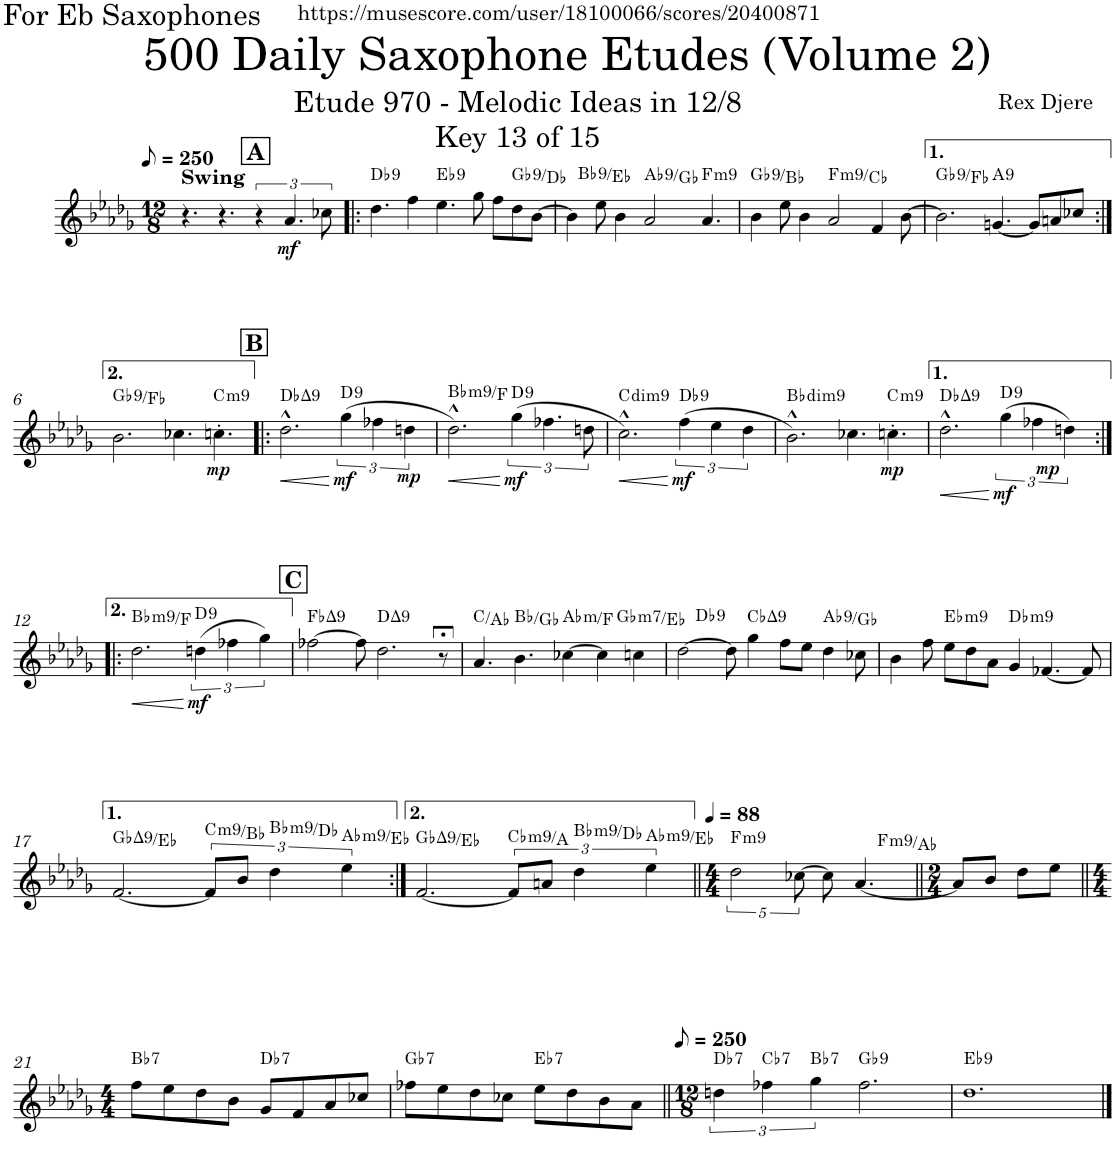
**kern	**dynam	**harte
*part1	*part1	*part1
*staff1	*staff1	*
*I"Alto Saxophone	*	*
*I'A. Sax.	*	*
*clefG2	*	*
*Trd5c9	*	*
*k[b-e-a-d-g-]	*	*
*M12/8	*	*
*MM125	*	*
!!LO:REH:place=s1:a:B:cj:fs=14:t=A:qo=3
=1	=1	=1
!LO:TX:a:B:t=Swing	!	!
4.r	.	.
4.r	.	.
4r	.	.
!	!LO:DY:b	!
4.a-/	mf	.
8cc-X\	.	.
=2!|:	=2!|:	=2!|:
!	!	!LO:H:kt=9
4.dd-\	.	Db:9
4ff\	.	.
!	!	!LO:H:kt=9
4.ee-\	.	Eb:9
8gg-\	.	.
8ff\L	.	.
!	!	!LO:H:kt=9
8dd-\	.	Gb:9/5
[8b-\J	.	.
=3	=3	=3
!	!	!LO:H:kt=9
4b-\]	.	Bb:9/4
8ee-\	.	.
4b-\	.	.
!	!	!LO:H:kt=9
2a-/	.	Ab:9/b7
!	!	!LO:H:kt=m9
4.a-/	.	F:min9
=4	=4	=4
!	!	!LO:H:kt=9
4b-\	.	Gb:9/3
8ee-\	.	.
4b-\	.	.
!	!	!LO:H:kt=m9
2a-/	.	F:min9/b5
4f/	.	.
[8b-\	.	.
=5	=5	=5
!	!	!LO:H:kt=9
2.b-\]	.	Gb:9/b7
!	!	!LO:H:kt=9
[4.gn/	.	A:9
8g/L]	.	.
8an/	.	.
8cc-X/J	.	.
!!LO:LB:g=z
=6:|!	=6:|!	=6:|!
!	!	!LO:H:kt=9
2.b-\	.	Gb:9/b7
4.cc-X\	.	.
!	!LO:DY:b	!LO:H:kt=m9
4.ccn'\	mp	C:min9
!!LO:REH:place=s1:a:B:cj:fs=14:t=B
=7!|:	=7!|:	=7!|:
!	!LO:HP:b	!LO:H:kt=9
2.dd-^^\	<	Db:maj9
!	!LO:DY:n=1:b	!LO:H:kt=9
(4gg-\	[ mf	D:9
4ff-X\	.	.
!	!LO:DY:n=2:b	!
4ddn\	mp	.
=8	=8	=8
!	!LO:HP:b	!LO:H:kt=m9
2.dd-^^\)	<	Bb:min9/5
!	!LO:DY:n=1:b	!LO:H:kt=9
(4gg-\	[ mf	D:9
4.ff-X\	.	.
8ddn\	.	.
=9	=9	=9
!	!LO:HP:b	!LO:H:kt=dim7
2.cc^^\)	<	C:dim7(9)
!	!LO:DY:n=1:b	!LO:H:kt=9
(4ff\	[ mf	Db:9
4ee-\	.	.
4dd-\	.	.
=10	=10	=10
!	!	!LO:H:kt=dim7
2.b-^^\)	.	Bb:dim7(9)
4.cc-X\	.	.
!	!LO:DY:b	!LO:H:kt=m9
4.ccn'\	mp	C:min9
=11	=11	=11
!	!LO:HP:b	!LO:H:kt=9
2.dd-^^\	<	Db:maj9
!	!LO:DY:n=1:b	!LO:H:kt=9
(4gg-\	[ mf	D:9
!	!LO:DY:n=2:b	!
4ff-X\	mp	.
4ddn\)	.	.
!!LO:LB:g=z
=12:|!|:	=12:|!|:	=12:|!|:
!	!LO:HP:b	!LO:H:kt=m9
2.dd-\	<	Bb:min9/5
!	!LO:DY:n=1:b	!LO:H:kt=9
(4ddn\	[ mf	D:9
4ff-X\	.	.
4gg-\)	.	.
!!LO:REH:place=s1:a:B:cj:fs=14:t=C
=13	=13	=13
!	!	!LO:H:kt=9
[2ff-X\	.	Fb:maj9
8ff-\]	.	.
!	!	!LO:H:kt=9
2.dd-\	.	D:maj9
8r;<	.	.
=14	=14	=14
*^	*	*
4.a-/	1ryy	.	C:maj/b6
4.b-\	.	.	Bb:maj/b6
!	!	!	!LO:H:kt=m
[4cc-X\	.	.	Ab:min/6
4cc-\]	8ryy	.	.
!	!	!	!LO:H:kt=m7
.	4.ryy	.	Gb:min7/6
4ccn\	.	.	.
=15	=15	=15	=15
!	!	!	!LO:H:kt=9
*v	*v	*	*
[2dd-\	.	Db:9
8dd-\]	.	.
!	!	!LO:H:kt=9
4gg-\	.	Cb:maj9
8ff\L	.	.
8ee-\J	.	.
!	!	!LO:H:kt=9
4dd-\	.	Ab:9/b7
8cc-X\	.	.
=16	=16	=16
4b-\	.	.
8ff\	.	.
!	!	!LO:H:kt=m9
8ee-\L	.	Eb:min9
8dd-\	.	.
8a-\J	.	.
!	!	!LO:H:kt=m9
4g-/	.	Db:min9
[4.f-X/	.	.
8f-/]	.	.
!!LO:LB:g=z
=17	=17	=17
!	!	!LO:H:kt=9
[2.f/	.	Gb:maj9/6
!	!	!LO:H:kt=m9
8f/L]	.	C:min9/b7
8b-/J	.	.
!	!	!LO:H:kt=m9
4dd-\	.	Bb:min9/b3
!	!	!LO:H:kt=m9
4ee-\	.	Ab:min9/5
=18:|!	=18:|!	=18:|!
!	!	!LO:H:kt=9
[2.f/	.	Gb:maj9/6
!	!	!LO:H:kt=m9
8f/L]	.	Cb:min9/#6
8an/J	.	.
!	!	!LO:H:kt=m9
4dd-\	.	Bb:min9/b3
!	!	!LO:H:kt=m9
4ee-\	.	Ab:min9/5
=19||	=19||	=19||
*M4/4	*	*
*MM88	*	*
!	!	!LO:H:kt=m9
*^	*	*
5%2dd-\	2.ryy	.	F:min9
[10cc-X\	.	.	.
8cc-\]	.	.	.
[4.a-/	.	.	.
!	!	!	!LO:H:kt=m9
.	4ryy	.	F:min9/b3
*v	*v	*	*
=20||	=20||	=20||
*M2/4	*	*
8a-/L]	.	.
8b-/J	.	.
8dd-\L	.	.
8ee-\J	.	.
!!LO:LB:g=z
=21||	=21||	=21||
*M4/4	*	*
!	!	!LO:H:kt=7
8ff\L	.	Bb:7
8ee-\	.	.
8dd-\	.	.
8b-\J	.	.
!	!	!LO:H:kt=7
8g-/L	.	Db:7
8f/	.	.
8a-/	.	.
8cc-X/J	.	.
=22	=22	=22
!	!	!LO:H:kt=7
8ff-X\L	.	Gb:7
8ee-\	.	.
8dd-\	.	.
8cc-X\J	.	.
!	!	!LO:H:kt=7
8ee-\L	.	Eb:7
8dd-\	.	.
8b-\	.	.
8a-\J	.	.
=23||	=23||	=23||
*M12/8	*	*
*MM125	*	*
!	!	!LO:H:kt=7
4ddn\	.	Db:7
!	!	!LO:H:kt=7
4ff-X\	.	Cb:7
!	!	!LO:H:kt=7
4gg-\	.	Bb:7
!	!	!LO:H:kt=9
2.ff-\	.	Gb:9
=24	=24	=24
!	!	!LO:H:kt=9
1.dd-	.	Eb:9
==	==	==
*-	*-	*-
